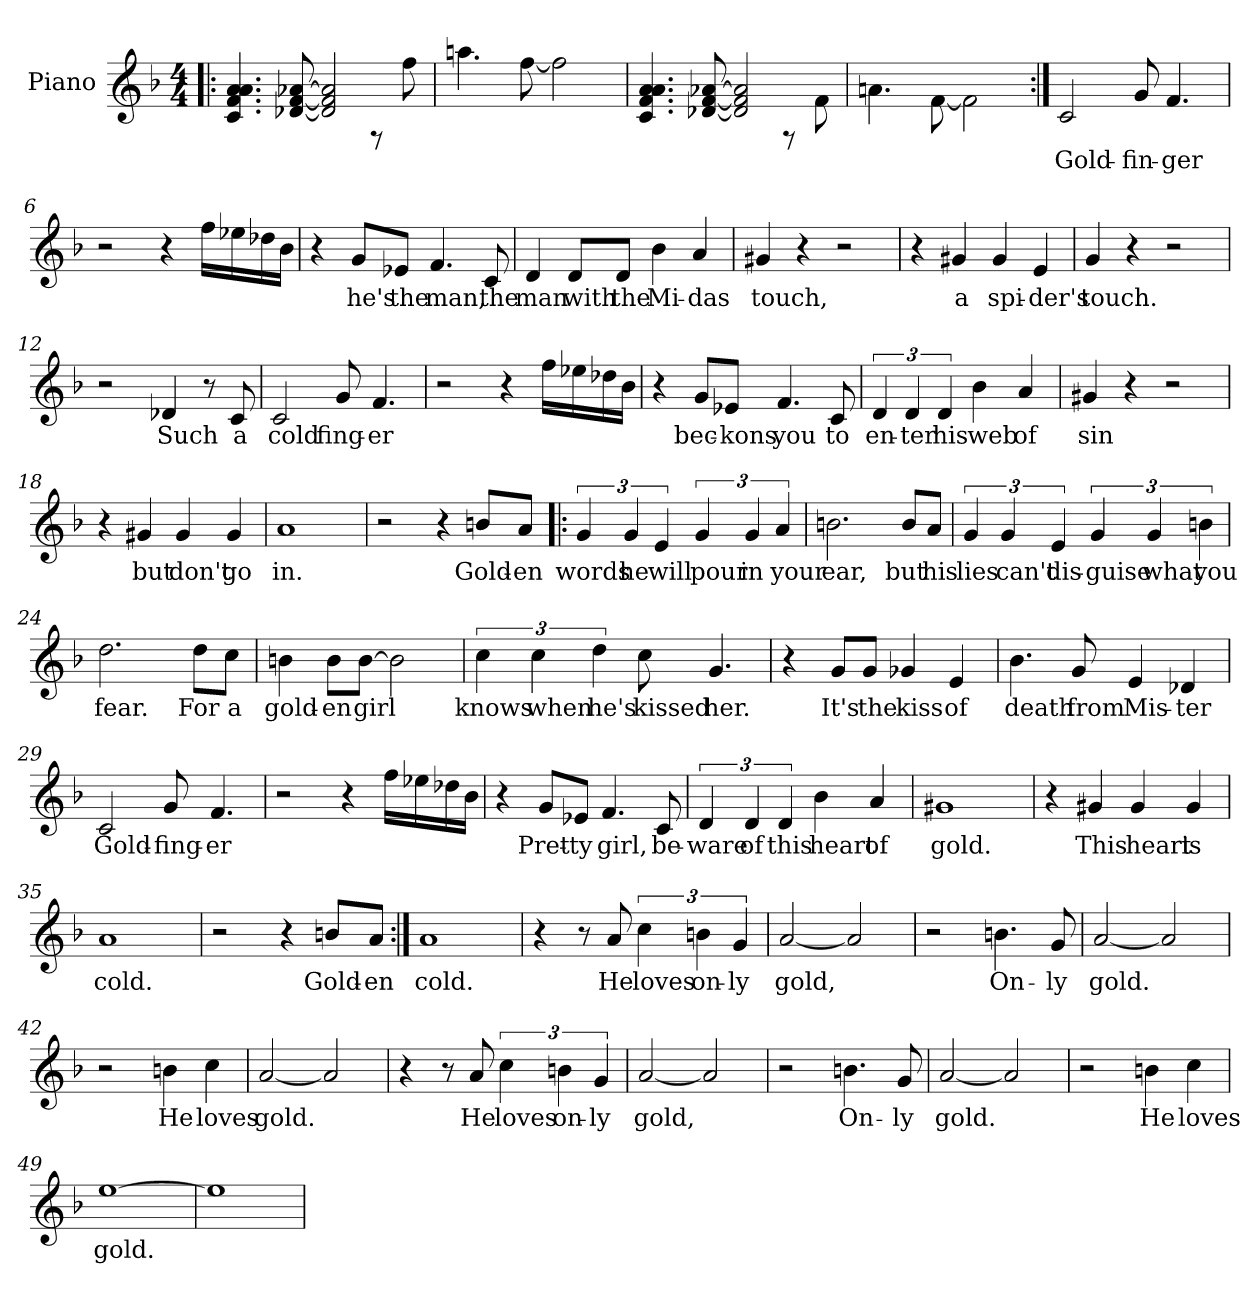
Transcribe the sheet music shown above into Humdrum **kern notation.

**kern	**text
*part1	*part1
*staff1	*staff1
*I"Piano	*
*I'Pno	*
*clefG2	*
*k[b-]	*
*F:	*
*M4/4	*
=1!|:	=1!|:
*^	*
4.c/ 4.f/ 4.a/ 4.a/	2.ryy	.
[8d-X/ [8f/ [8a-X/	.	.
2d-/] 2f/] 2a-/]	.	.
.	8r	.
.	8ff\	.
=2	=2	=2
1ryy	4.aan\	.
.	[8ff\	.
.	2ff\]	.
=3	=3	=3
4.c/ 4.f/ 4.a/ 4.a/	2.ryy	.
[8d-X/ [8f/ [8a-X/	.	.
2d-/] 2f/] 2a-/]	.	.
.	8r	.
.	8f\	.
=4	=4	=4
1ryy	4.an\	.
.	[8f\	.
.	2f\]	.
*v	*v	*
!!LO:LB:g=z
=5:|!	=5:|!
2c/	Gold-
8g/	-fin-
4.f/	-ger
=6	=6
2r	.
4r	.
16ff\LL	.
16ee-X\	.
16dd-X\	.
16b-\JJ	.
=7	=7
4r	.
8g/L	he's
8e-X/J	the
4.f/	man,
8c/	the
=8	=8
4d/	man
8d/L	with
8d/J	the
4b-\	Mi-
4a/	-das
!!LO:LB:g=z
=9	=9
4g#X/	touch,
4r	.
2r	.
=10	=10
4r	.
4g#X/	a
4g#/	spi-
4e/	-der's
=11	=11
4g/	touch.
4r	.
2r	.
=12	=12
2r	.
4d-X/	Such
8r	.
8c/	a
!!LO:LB:g=z
=13	=13
2c/	cold
8g/	fing-
4.f/	-er
=14	=14
2r	.
4r	.
16ff\LL	.
16ee-X\	.
16dd-X\	.
16b-\JJ	.
=15	=15
4r	.
8g/L	bec-
8e-X/J	-kons
4.f/	you
8c/	to
=16	=16
6d/	en-
6d/	-ter
6d/	his
4b-\	web
4a/	of
!!LO:LB:g=z
=17	=17
4g#X/	sin
4r	.
2r	.
=18	=18
4r	.
4g#X/	but
4g#/	don't
4g#/	go
=19	=19
1a	in.
=20	=20
2r	.
4r	.
8bn/L	Gold-
8a/J	-en
!!LO:LB:g=z
=21!|:	=21!|:
6g/	words
6g/	he
6e/	will
6g/	pour
6g/	in
6a/	your
=22	=22
2.bn\	ear,
8b/L	but
8a/J	his
=23	=23
6g/	lies
6g/	can't
6e/	dis-
6g/	-guise
6g/	what
6bn\	you
=24	=24
2.dd\	fear.
8dd\L	For
8cc\J	a
!!LO:LB:g=z
=25	=25
4bn\	gold-
8b\L	-en
[8b\J	girl
2b\]	.
=26	=26
6cc\	knows
6cc\	when
6dd\	he's
8cc\	kissed
4.g/	her.
=27	=27
4r	.
8g/L	It's
8g/J	the
4g-X/	kiss
4e/	of
=28	=28
4.b-\	death
8g/	from
4e/	Mis-
4d-X/	-ter
!!LO:PB:g=z
=29	=29
2c/	Gold-
8g/	-fing-
4.f/	-er
=30	=30
2r	.
4r	.
16ff\LL	.
16ee-X\	.
16dd-X\	.
16b-\JJ	.
=31	=31
4r	.
8g/L	Pret-
8e-X/J	-ty
4.f/	girl,
8c/	be-
=32	=32
6d/	-ware
6d/	of
6d/	this
4b-\	heart
4a/	of
!!LO:LB:g=z
=33	=33
1g#X	gold.
=34	=34
4r	.
4g#X/	This
4g#/	heart
4g#/	is
=35	=35
1a	cold.
=36	=36
2r	.
4r	.
8bn/L	Gold-
8a/J	-en
=37:|!	=37:|!
1a	cold.
!!LO:LB:g=z
=38	=38
4r	.
8r	.
8a/	He
6cc\	loves
6bn\	on-
6g/	-ly
=39	=39
[2a/	gold,
2a/]	.
=40	=40
2r	.
4.bn\	On-
8g/	-ly
=41	=41
[2a/	gold.
2a/]	.
!!LO:LB:g=z
=42	=42
2r	.
4bn\	He
4cc\	loves
=43	=43
[2a/	gold.
2a/]	.
=44	=44
4r	.
8r	.
8a/	He
6cc\	loves
6bn\	on-
6g/	-ly
=45	=45
[2a/	gold,
2a/]	.
!!LO:LB:g=z
=46	=46
2r	.
4.bn\	On-
8g/	-ly
=47	=47
[2a/	gold.
2a/]	.
=48	=48
2r	.
4bn\	He
4cc\	loves
=49	=49
[1ee	gold.
=50	=50
1ee]	.
=	=
*-	*-
